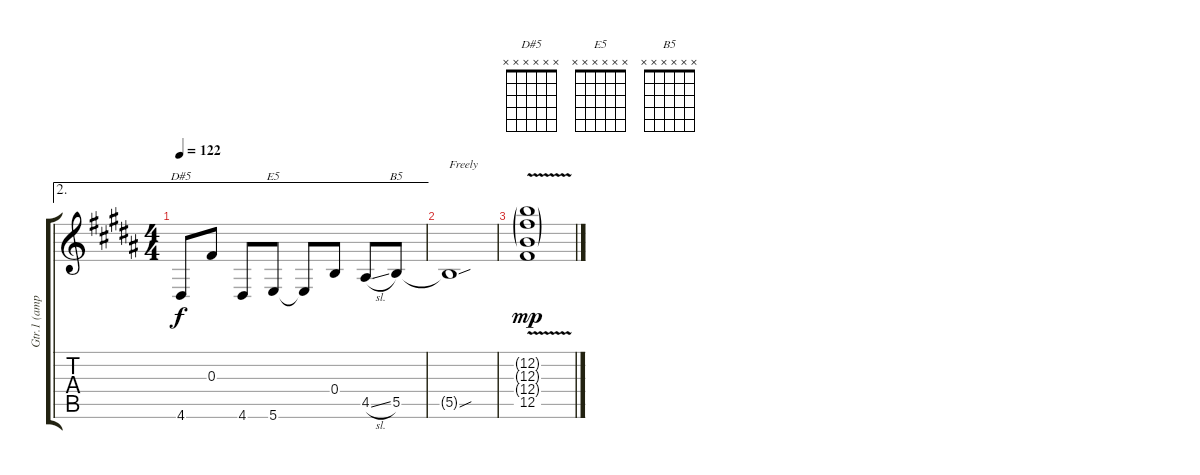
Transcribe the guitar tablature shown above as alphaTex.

\track ("Gtr.1 (amplified resonator lapsteel)" "Gtr.1 (amp") {instrument acousticguitarsteel}
\staff {score tabs}
\tuning (Db4 B3 Gb3 B2 Gb2 B1) {hide}
\chord ("D#5" x x x x x x)
\chord ("E5" x x x x x x)
\chord ("B5" x x x x x x)
\ae 2
\ts (4 4)
\tempo 122
\clef g2
\ks b
4.6.8{ch "D#5" dy f} 0.3.8 4.6.8 5.6.8{ch "E5"} 5.6{t}.8 0.4.8 4.5{sl}.8 5.5.8{ch "B5"} |
5.5{sou t}.1{txt "Freely" instrument acousticguitarsteel} |
(12.2{g} 12.3{g} 12.4{g} 12.5{v}).1{dy mp}
